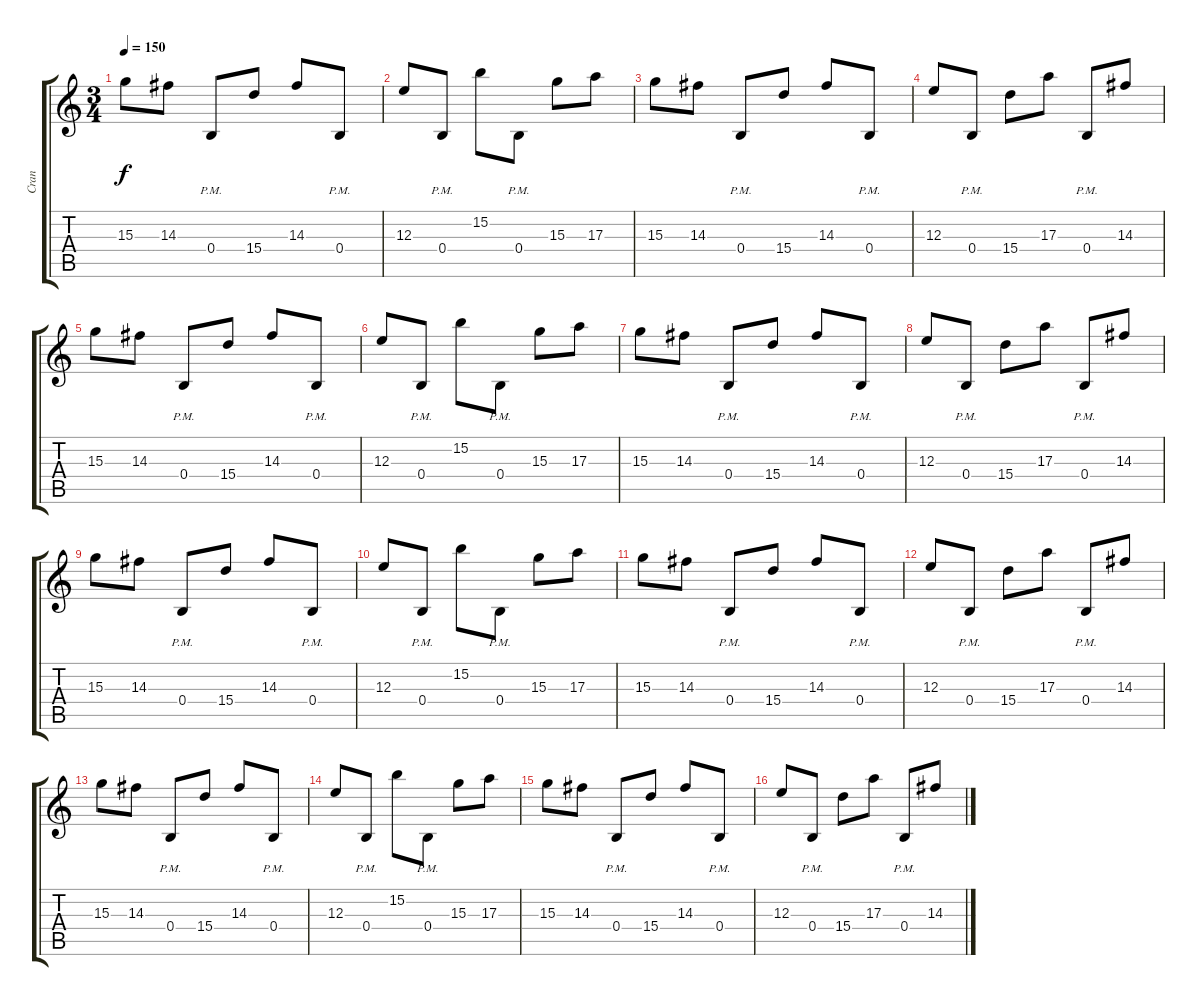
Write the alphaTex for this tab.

\track ("Cran" "Cran") {instrument distortionguitar}
\staff {score tabs}
\tuning (Db4 Ab3 E3 B2 Gb2 B1) {hide}
\ts (3 4)
\tempo 150
\clef g2
\ks c
15.3.8{dy f} 14.3.8 0.4{pm}.8 15.4.8 14.3.8 0.4{pm}.8 |
12.3.8 0.4{pm}.8 15.2.8 0.4{pm}.8 15.3.8 17.3.8 |
15.3.8 14.3.8 0.4{pm}.8 15.4.8 14.3.8 0.4{pm}.8 |
12.3.8 0.4{pm}.8 15.4.8 17.3.8 0.4{pm}.8 14.3.8 |
15.3.8 14.3.8 0.4{pm}.8 15.4.8 14.3.8 0.4{pm}.8 |
12.3.8 0.4{pm}.8 15.2.8 0.4{pm}.8 15.3.8 17.3.8 |
15.3.8 14.3.8 0.4{pm}.8 15.4.8 14.3.8 0.4{pm}.8 |
12.3.8 0.4{pm}.8 15.4.8 17.3.8 0.4{pm}.8 14.3.8 |
15.3.8 14.3.8 0.4{pm}.8 15.4.8 14.3.8 0.4{pm}.8 |
12.3.8 0.4{pm}.8 15.2.8 0.4{pm}.8 15.3.8 17.3.8 |
15.3.8 14.3.8 0.4{pm}.8 15.4.8 14.3.8 0.4{pm}.8 |
12.3.8 0.4{pm}.8 15.4.8 17.3.8 0.4{pm}.8 14.3.8 |
15.3.8 14.3.8 0.4{pm}.8 15.4.8 14.3.8 0.4{pm}.8 |
12.3.8 0.4{pm}.8 15.2.8 0.4{pm}.8 15.3.8 17.3.8 |
15.3.8 14.3.8 0.4{pm}.8 15.4.8 14.3.8 0.4{pm}.8 |
12.3.8 0.4{pm}.8 15.4.8 17.3.8 0.4{pm}.8 14.3.8
